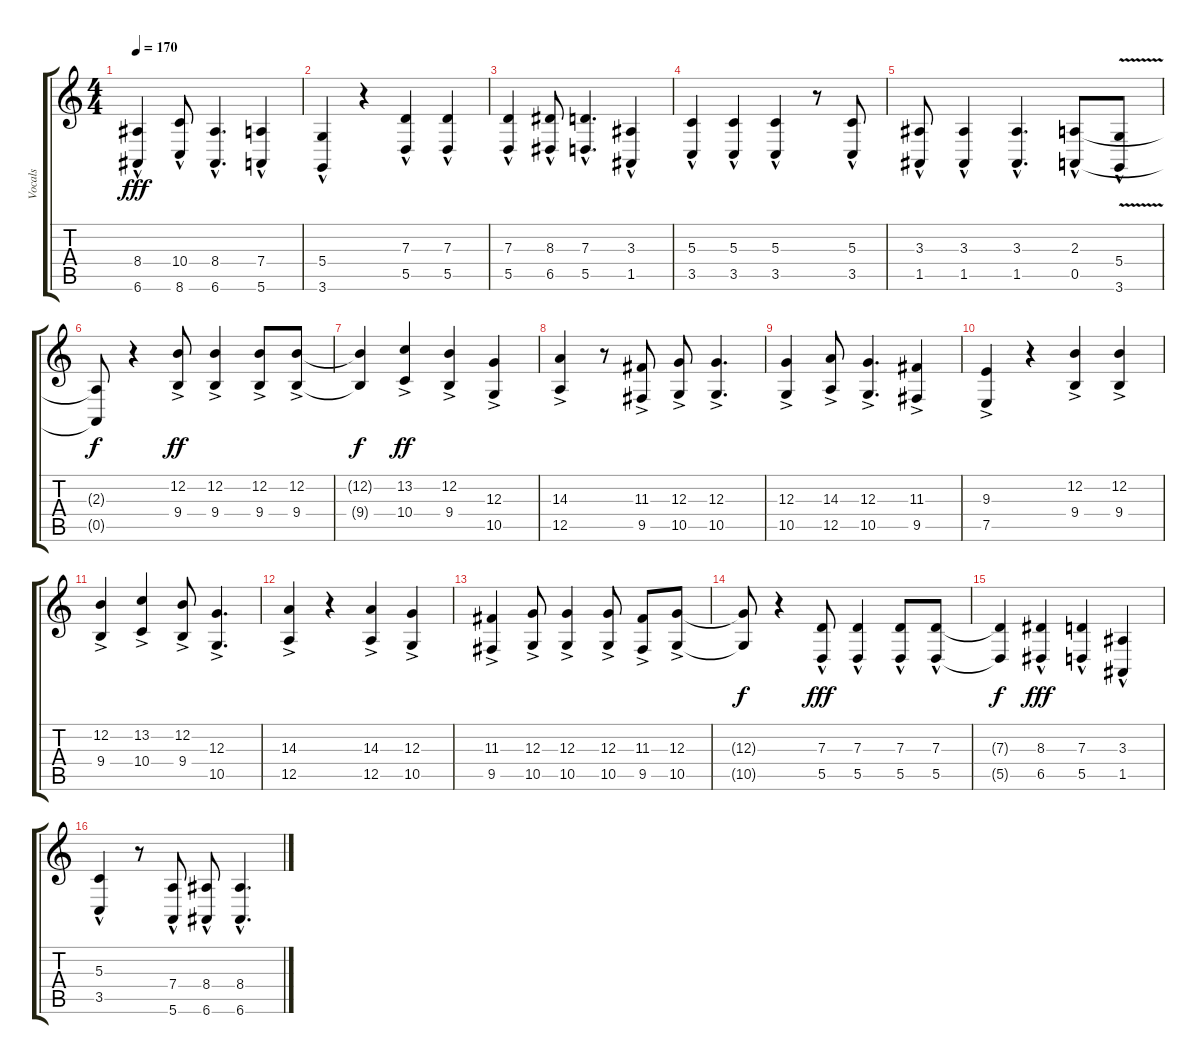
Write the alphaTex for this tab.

\track ("Vocals" "Vocals") {instrument synthvoice}
\staff {score tabs}
\tuning (E4 B3 G3 D3 A2 E2) {hide}
\ts (4 4)
\tempo 170
\clef g2
\ks c
(8.4{hac} 6.6).4{dy fff} (10.4{hac} 8.6).8 (8.4{hac} 6.6).4{d} (7.4{hac} 5.6).4 |
(5.4{hac} 3.6).4 r.4 (7.3{hac} 5.5).4 (7.3{hac} 5.5).4 |
(7.3{hac} 5.5).4 (8.3{hac} 6.5).8 (7.3{hac} 5.5).4{d} (3.3{hac} 1.5).4 |
(5.3{hac} 3.5).4 (5.3{hac} 3.5).4 (5.3{hac} 3.5).4 r.8 (5.3{hac} 3.5).8 |
(3.3{hac} 1.5).8 (3.3{hac} 1.5).4 (3.3{hac} 1.5).4{d} (2.3{hac} 0.5).8 (5.4{v hac} 3.6).8 |
(2.3{t} 0.5{t}).8{dy f} r.4 (12.2 9.4{ac}).8{dy ff} (12.2 9.4{ac}).4 (12.2 9.4{ac}).8 (12.2 9.4{ac}).8 |
(12.2{t} 9.4{t}).4{dy f} (13.2 10.4{ac}).4{dy ff} (12.2 9.4{ac}).4 (12.3 10.5{ac}).4 |
(14.3 12.5{ac}).4 r.8 (11.3 9.5{ac}).8 (12.3 10.5{ac}).8 (12.3 10.5{ac}).4{d} |
(12.3 10.5{ac}).4 (14.3 12.5{ac}).8 (12.3 10.5{ac}).4{d} (11.3 9.5{ac}).4 |
(9.3 7.5{ac}).4 r.4 (12.2 9.4{ac}).4 (12.2 9.4{ac}).4 |
(12.2 9.4{ac}).4 (13.2 10.4{ac}).4 (12.2 9.4{ac}).8 (12.3 10.5{ac}).4{d} |
(14.3 12.5{ac}).4 r.4 (14.3 12.5{ac}).4 (12.3 10.5{ac}).4 |
(11.3 9.5{ac}).4 (12.3 10.5{ac}).8 (12.3 10.5{ac}).4 (12.3 10.5{ac}).8 (11.3 9.5{ac}).8 (12.3 10.5{ac}).8 |
(12.3{t} 10.5{t}).8{dy f} r.4 (7.3{hac} 5.5).8{dy fff} (7.3{hac} 5.5).4 (7.3{hac} 5.5).8 (7.3{hac} 5.5).8 |
(7.3{t} 5.5{t}).4{dy f} (8.3{hac} 6.5).4{dy fff} (7.3{hac} 5.5).4 (3.3{hac} 1.5).4 |
(5.3{hac} 3.5).4 r.8 (7.4{hac} 5.6).8 (8.4{hac} 6.6).8 (8.4{hac} 6.6).4{d}
